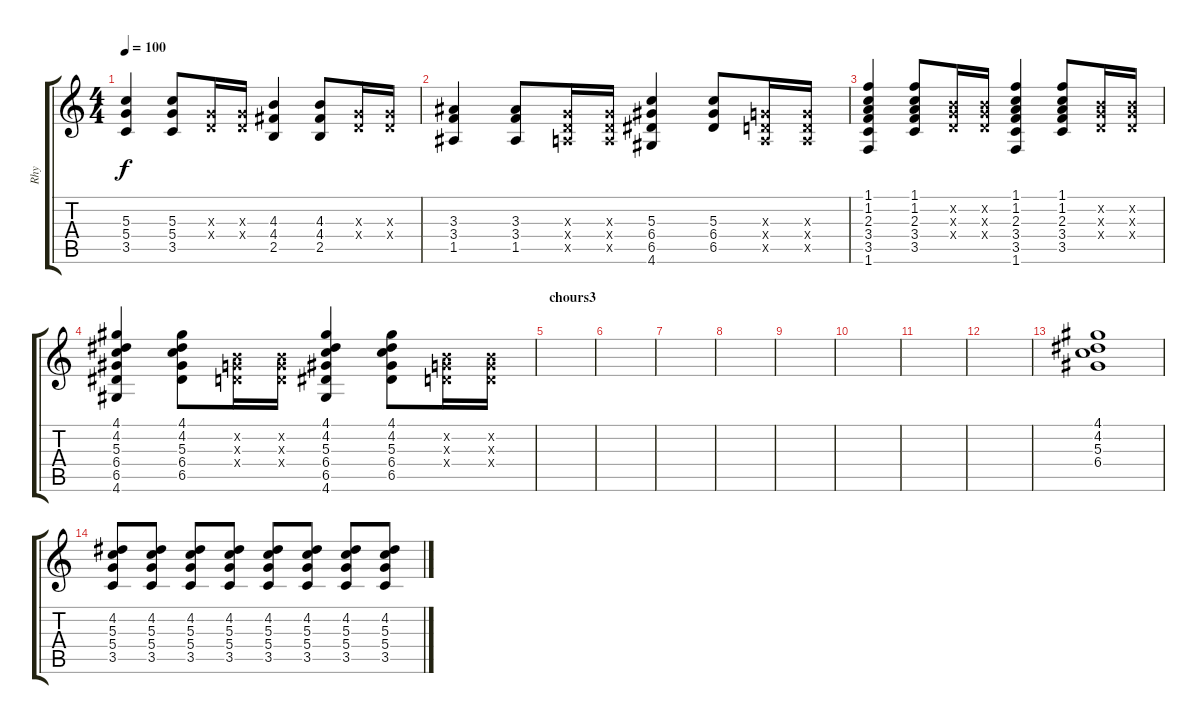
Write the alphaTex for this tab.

\track ("Rhy" "Rhy") {instrument acousticguitarsteel}
\staff {score tabs}
\tuning (E4 B3 G3 D3 A2 E2) {hide}
\ts (4 4)
\tempo 100
\clef g2
\ks c
(5.3 5.4 3.5).4{dy f} (5.3 5.4 3.5).8 (0.3{x} 0.4{x}).16 (0.3{x} 0.4{x}).16 (4.3 4.4 2.5).4 (4.3 4.4 2.5).8 (0.3{x} 0.4{x}).16 (0.3{x} 0.4{x}).16 |
(3.3 3.4 1.5).4 (3.3 3.4 1.5).8 (0.3{x} 0.4{x} 0.5{x}).16 (0.3{x} 0.4{x} 0.5{x}).16 (5.3 6.4 6.5 4.6).4 (5.3 6.4 6.5).8 (0.3{x} 0.4{x} 0.5{x}).16 (0.3{x} 0.4{x} 0.5{x}).16 |
(1.1 1.2 2.3 3.4 3.5 1.6).4 (1.1 1.2 2.3 3.4 3.5).8 (0.2{x} 0.3{x} 0.4{x}).16 (0.2{x} 0.3{x} 0.4{x}).16 (1.1 1.2 2.3 3.4 3.5 1.6).4 (1.1 1.2 2.3 3.4 3.5).8 (0.2{x} 0.3{x} 0.4{x}).16 (0.2{x} 0.3{x} 0.4{x}).16 |
(4.1 4.2 5.3 6.4 6.5 4.6).4 (4.1 4.2 5.3 6.4 6.5).8 (0.2{x} 0.3{x} 0.4{x}).16 (0.2{x} 0.3{x} 0.4{x}).16 (4.1 4.2 5.3 6.4 6.5 4.6).4 (4.1 4.2 5.3 6.4 6.5).8 (0.2{x} 0.3{x} 0.4{x}).16 (0.2{x} 0.3{x} 0.4{x}).16 |
\section ("" "chours3")
|
|
|
|
|
|
|
|
(4.1 4.2 5.3 6.4).1{volume 8 instrument electricguitarclean} |
(4.2 5.3 5.4 3.5).8 (4.2 5.3 5.4 3.5).8 (4.2 5.3 5.4 3.5).8 (4.2 5.3 5.4 3.5).8 (4.2 5.3 5.4 3.5).8 (4.2 5.3 5.4 3.5).8 (4.2 5.3 5.4 3.5).8 (4.2 5.3 5.4 3.5).8
